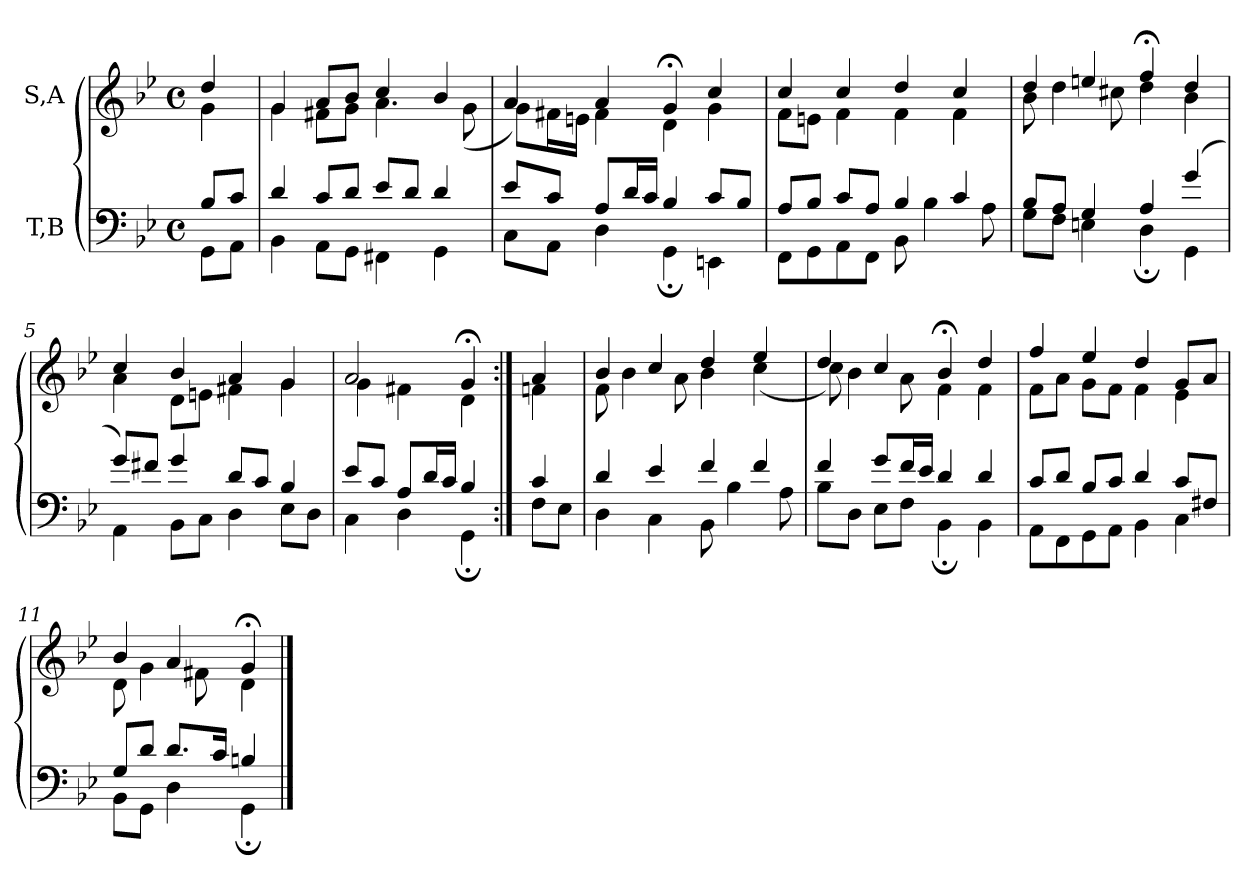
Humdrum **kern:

**kern	**kern
*part2	*part1
*staff2	*staff1
*I"T,B	*I"S,A
*clefF4	*clefG2
*k[b-e-]	*k[b-e-]
*M4/4	*M4/4
*met(c)	*met(c)
=	=
*^	*^
8B-L	8GGL	4dd	4g
8cJ	8AAJ	.	.
=1	=1	=1	=1
4d	4BB-	4g	4g
8cL	8AAL	8aL	8f#XL
8dJ	8GGJ	8b-J	8gJ
8e-L	4FF#X	4cc	4.a
8dJ	.	.	.
4d	4GG	4b-	.
.	.	.	(<8g
=2	=2	=2	=2
8e-L	8CL	4a	8gL)
8cJ	8AAJ	.	16f#XL
.	.	.	16enJJ
8AL	4D	4a	4f#
16dL	.	.	.
16cJJ	.	.	.
4B-	4GG;	4g;<	4d
8cL	4EEn	4cc	4g
8B-J	.	.	.
=3	=3	=3	=3
8AL	8FFL	4cc	8fL
8B-J	8GG	.	8enJ
8cL	8AA	4cc	4f
8AJ	8FFJ	.	.
4B-	8BB-	4dd	4f
.	4B-	.	.
4c	.	4cc	4f
.	8A	.	.
=4	=4	=4	=4
8B-L	8GL	4dd	8b-
8AJ	8FJ	.	4dd
4G	4En	4een	.
.	.	.	8cc#X
4A	4D;	4ff;<	4dd
(>4g	4GG	4dd	4b-
=5	=5	=5	=5
8gL)	4AA	4cc	4a
8f#XJ	.	.	.
4g	8BB-L	4b-	8dL
.	8CJ	.	8enJ
8dL	4D	4a	4f#X
8cJ	.	.	.
4B-	8E-L	4g	4g
.	8DJ	.	.
=1623	=1623	=1623	=1623
8e-L	4C	2a	4g
8cJ	.	.	.
8AL	4D	.	4f#X
16dL	.	.	.
16cJJ	.	.	.
4B-	4GG;	4g;<	4d
=1624:|!	=1624:|!	=1624:|!	=1624:|!
4c	8FL	4a	4fn
.	8E-J	.	.
=8	=8	=8	=8
4d	4D	4b-	8f
.	.	.	4b-
4e-	4C	4cc	.
.	.	.	8a
4f	8BB-	4dd	4b-
.	4B-	.	.
4f	.	4ee-	(<4cc
.	8A	.	.
=9	=9	=9	=9
4f	8B-L	4dd	8cc)
.	8DJ	.	4b-
8gL	8E-L	4cc	.
16fL	8FJ	.	8a
16e-JJ	.	.	.
4d	4BB-;	4b-;<	4f
4d	4BB-	4dd	4f
=10	=10	=10	=10
8cL	8AAL	4ff	8fL
8dJ	8FF	.	8aJ
8B-L	8GG	4ee-	8gL
8cJ	8AAJ	.	8fJ
4d	4BB-	4dd	4f
8cL	4C	8gL	4e-
8F#XJ	.	8aJ	.
=11	=11	=11	=11
8GL	8BB-L	4b-	8d
8dJ	8GGJ	.	4g
8.dL	4D	4a	.
.	.	.	8f#X
16cJk	.	.	.
4Bn	4GG;	4g;<	4d
*v	*v	*	*
*	*v	*v
==	==
*-	*-
